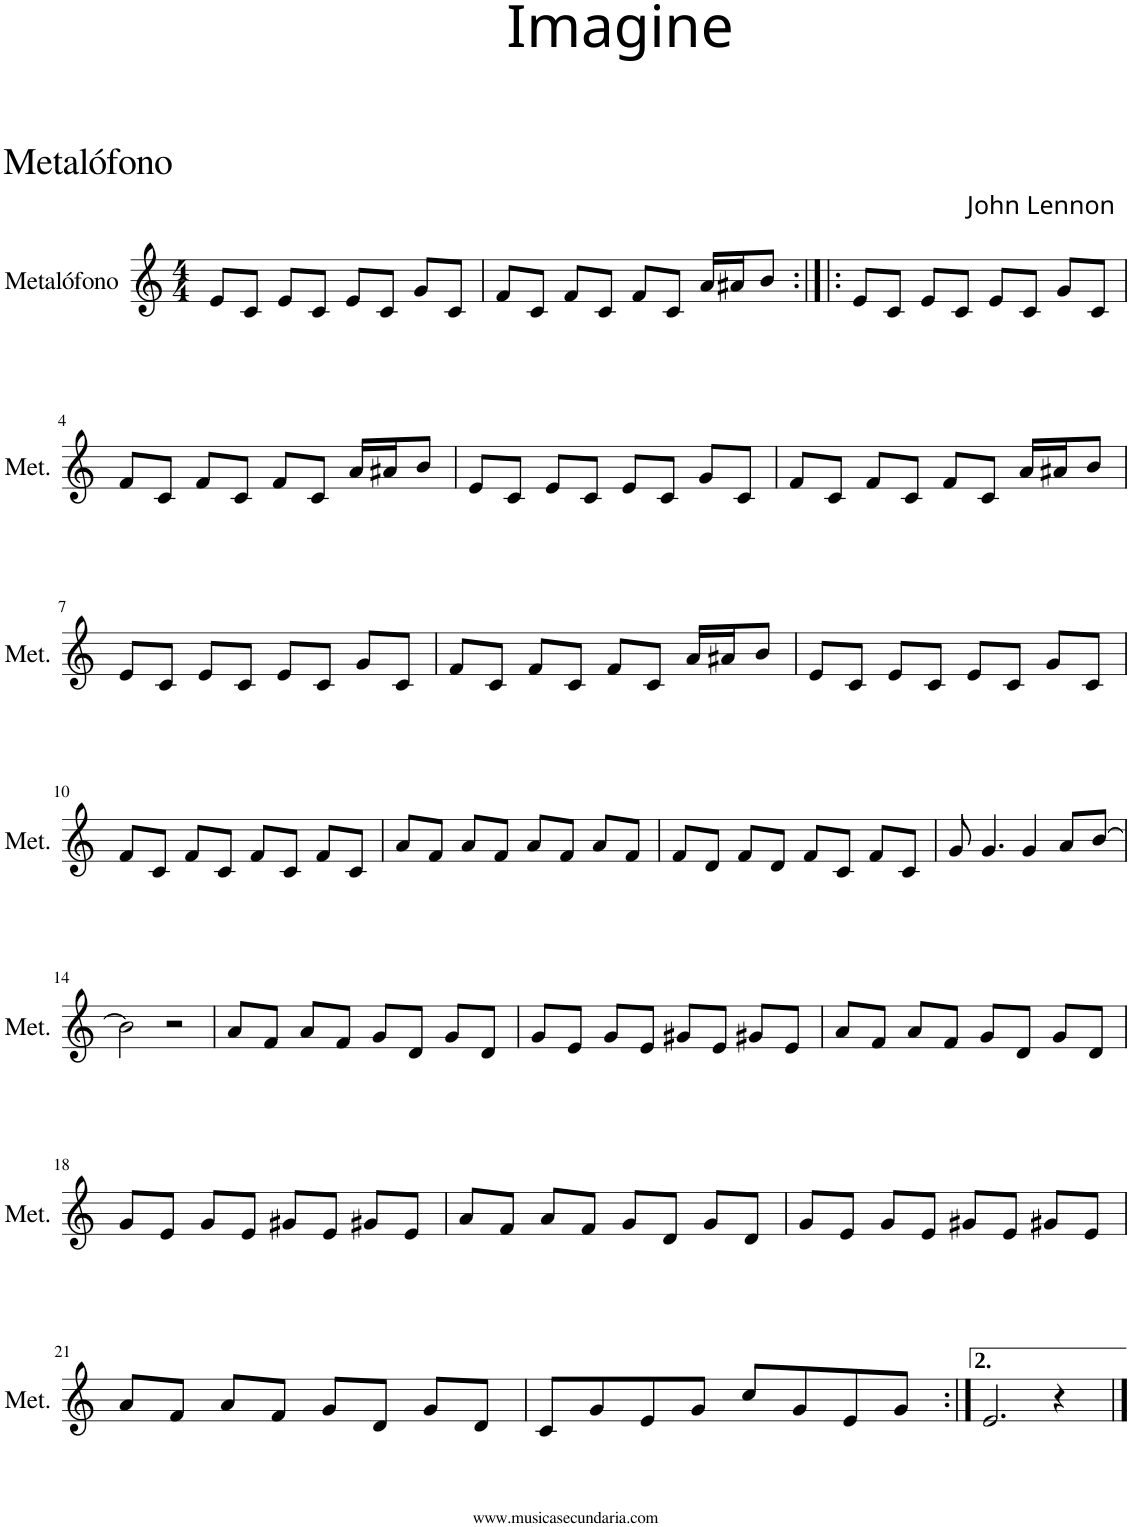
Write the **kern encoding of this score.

**kern
*part1
*staff1
*I"Metalófono
*I'Met.
*clefG2
*k[]
*M4/4
=1
8e/L
8c/J
8e/L
8c/J
8e/L
8c/J
8g/L
8c/J
=2
8f/L
8c/J
8f/L
8c/J
8f/L
8c/J
16a/LL
16a#X/J
8b/J
=3:|!|:
8e/L
8c/J
8e/L
8c/J
8e/L
8c/J
8g/L
8c/J
!!LO:LB:g=z
=4
8f/L
8c/J
8f/L
8c/J
8f/L
8c/J
16a/LL
16a#X/J
8b/J
=5
8e/L
8c/J
8e/L
8c/J
8e/L
8c/J
8g/L
8c/J
=6
8f/L
8c/J
8f/L
8c/J
8f/L
8c/J
16a/LL
16a#X/J
8b/J
!!LO:LB:g=z
=7
8e/L
8c/J
8e/L
8c/J
8e/L
8c/J
8g/L
8c/J
=8
8f/L
8c/J
8f/L
8c/J
8f/L
8c/J
16a/LL
16a#X/J
8b/J
=9
8e/L
8c/J
8e/L
8c/J
8e/L
8c/J
8g/L
8c/J
!!LO:LB:g=z
=10
8f/L
8c/J
8f/L
8c/J
8f/L
8c/J
8f/L
8c/J
=11
8a/L
8f/J
8a/L
8f/J
8a/L
8f/J
8a/L
8f/J
=12
8f/L
8d/J
8f/L
8d/J
8f/L
8c/J
8f/L
8c/J
=13
8g/
4.g/
4g/
8a/L
[8b/J
!!LO:LB:g=z
=14
2b\]
2r
=15
8a/L
8f/J
8a/L
8f/J
8g/L
8d/J
8g/L
8d/J
=16
8g/L
8e/J
8g/L
8e/J
8g#X/L
8e/J
8g#X/L
8e/J
=17
8a/L
8f/J
8a/L
8f/J
8g/L
8d/J
8g/L
8d/J
!!LO:LB:g=z
=18
8g/L
8e/J
8g/L
8e/J
8g#X/L
8e/J
8g#X/L
8e/J
=19
8a/L
8f/J
8a/L
8f/J
8g/L
8d/J
8g/L
8d/J
=20
8g/L
8e/J
8g/L
8e/J
8g#X/L
8e/J
8g#X/L
8e/J
!!LO:LB:g=z
=21
8a/L
8f/J
8a/L
8f/J
8g/L
8d/J
8g/L
8d/J
=22
8c/L
8g/
8e/
8g/J
8cc/L
8g/
8e/
8g/J
=23:|!
2.e/
4r
==
*-
